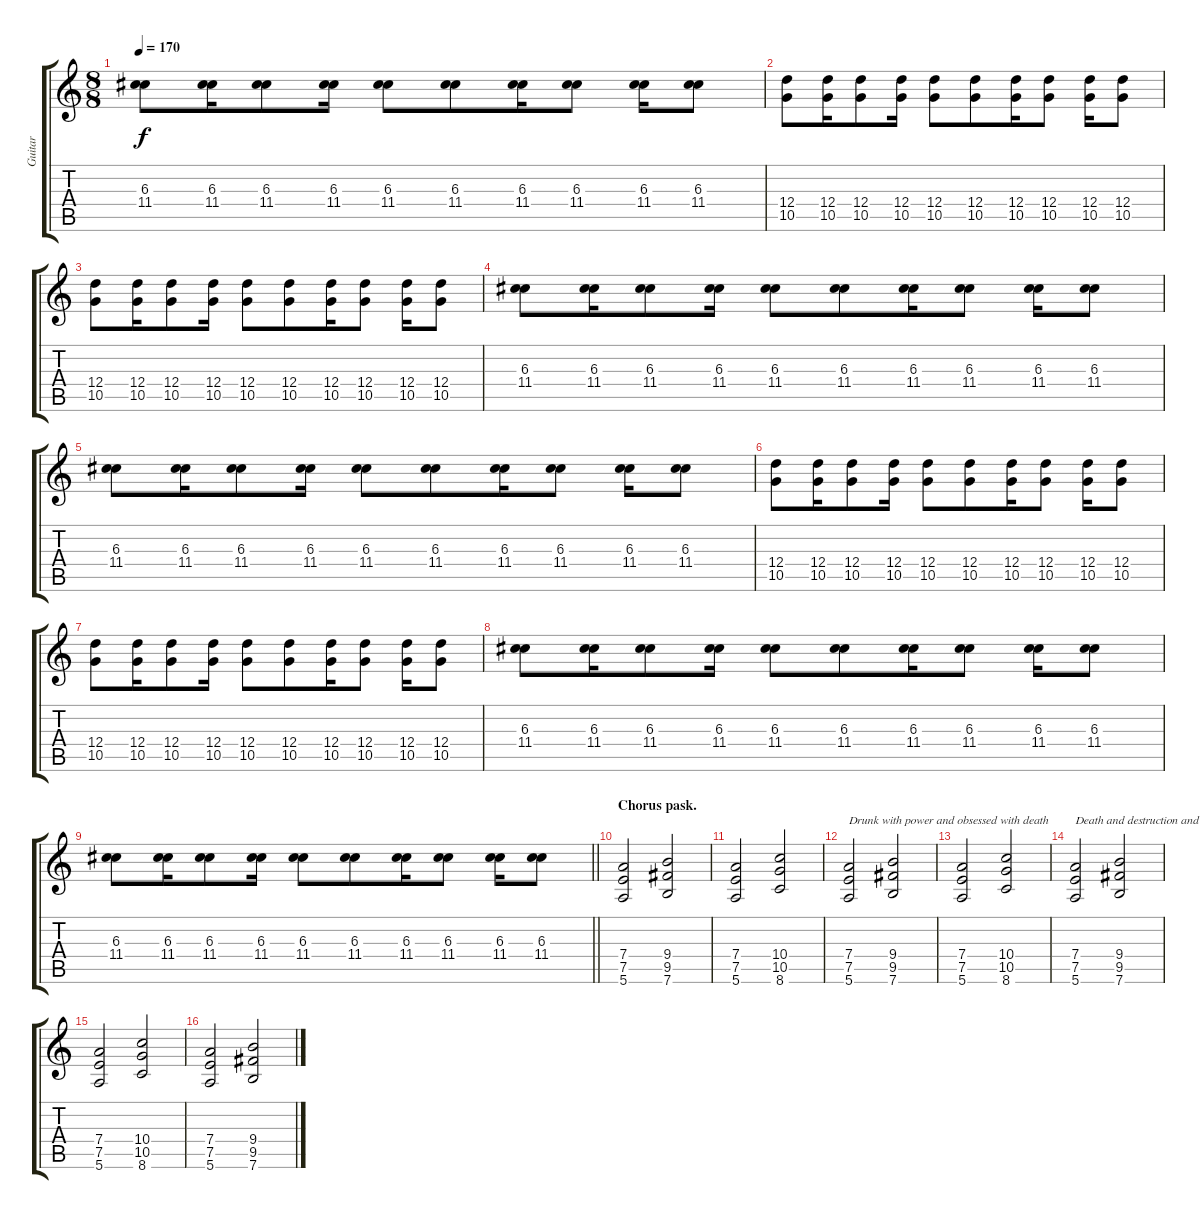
\track ("Guitar" "Guitar") {instrument distortionguitar}
\staff {score tabs}
\tuning (E4 B3 G3 D3 A2 E2) {hide}
\ts (8 8)
\tempo 170
\clef g2
\ks c
(6.3 11.4).8{dy f} (6.3 11.4).16 (6.3 11.4).8 (6.3 11.4).16 (6.3 11.4).8 (6.3 11.4).8 (6.3 11.4).16 (6.3 11.4).8 (6.3 11.4).16 (6.3 11.4).8 |
(12.4 10.5).8 (12.4 10.5).16 (12.4 10.5).8 (12.4 10.5).16 (12.4 10.5).8 (12.4 10.5).8 (12.4 10.5).16 (12.4 10.5).8 (12.4 10.5).16 (12.4 10.5).8 |
(12.4 10.5).8 (12.4 10.5).16 (12.4 10.5).8 (12.4 10.5).16 (12.4 10.5).8 (12.4 10.5).8 (12.4 10.5).16 (12.4 10.5).8 (12.4 10.5).16 (12.4 10.5).8 |
(6.3 11.4).8 (6.3 11.4).16 (6.3 11.4).8 (6.3 11.4).16 (6.3 11.4).8 (6.3 11.4).8 (6.3 11.4).16 (6.3 11.4).8 (6.3 11.4).16 (6.3 11.4).8 |
(6.3 11.4).8 (6.3 11.4).16 (6.3 11.4).8 (6.3 11.4).16 (6.3 11.4).8 (6.3 11.4).8 (6.3 11.4).16 (6.3 11.4).8 (6.3 11.4).16 (6.3 11.4).8 |
(12.4 10.5).8 (12.4 10.5).16 (12.4 10.5).8 (12.4 10.5).16 (12.4 10.5).8 (12.4 10.5).8 (12.4 10.5).16 (12.4 10.5).8 (12.4 10.5).16 (12.4 10.5).8 |
(12.4 10.5).8 (12.4 10.5).16 (12.4 10.5).8 (12.4 10.5).16 (12.4 10.5).8 (12.4 10.5).8 (12.4 10.5).16 (12.4 10.5).8 (12.4 10.5).16 (12.4 10.5).8 |
(6.3 11.4).8 (6.3 11.4).16 (6.3 11.4).8 (6.3 11.4).16 (6.3 11.4).8 (6.3 11.4).8 (6.3 11.4).16 (6.3 11.4).8 (6.3 11.4).16 (6.3 11.4).8 |
\barLineRight lightlight
(6.3 11.4).8 (6.3 11.4).16 (6.3 11.4).8 (6.3 11.4).16 (6.3 11.4).8 (6.3 11.4).8 (6.3 11.4).16 (6.3 11.4).8 (6.3 11.4).16 (6.3 11.4).8 |
\section ("" "Chorus pask.")
(7.4 7.5 5.6).2 (9.4 9.5 7.6).2 |
(7.4 7.5 5.6).2 (10.4 10.5 8.6).2 |
(7.4 7.5 5.6).2{txt "Drunk with power and obsessed with death"} (9.4 9.5 7.6).2 |
(7.4 7.5 5.6).2 (10.4 10.5 8.6).2 |
(7.4 7.5 5.6).2{txt "Death and destruction and drunk with power"} (9.4 9.5 7.6).2 |
(7.4 7.5 5.6).2 (10.4 10.5 8.6).2 |
(7.4 7.5 5.6).2 (9.4 9.5 7.6).2
